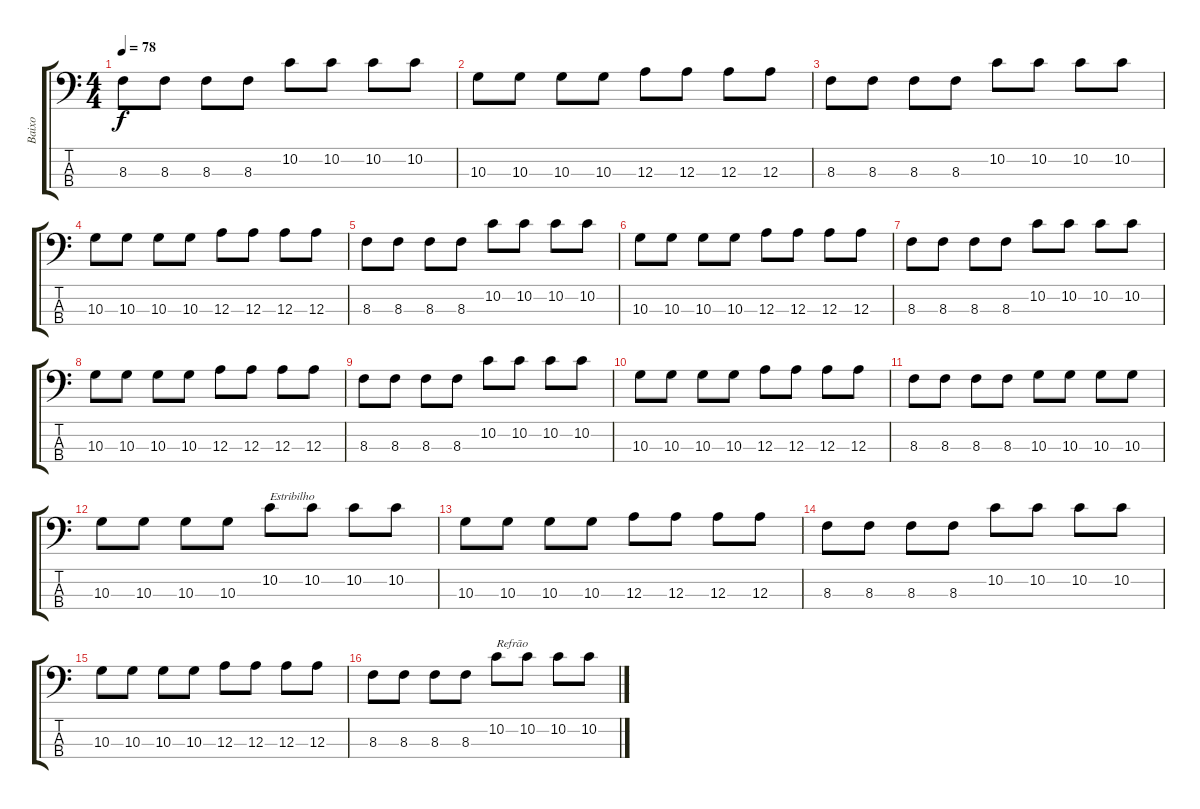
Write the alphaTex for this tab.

\track ("Baixo" "Baixo") {instrument acousticbass}
\staff {score tabs}
\tuning (G2 D2 A1 E1) {hide}
\ts (4 4)
\tempo 78
\clef f4
\ks c
8.3.8{dy f} 8.3.8 8.3.8 8.3.8 10.2.8 10.2.8 10.2.8 10.2.8 |
10.3.8 10.3.8 10.3.8 10.3.8 12.3.8 12.3.8 12.3.8 12.3.8 |
8.3.8 8.3.8 8.3.8 8.3.8 10.2.8 10.2.8 10.2.8 10.2.8 |
10.3.8 10.3.8 10.3.8 10.3.8 12.3.8 12.3.8 12.3.8 12.3.8 |
8.3.8 8.3.8 8.3.8 8.3.8 10.2.8 10.2.8 10.2.8 10.2.8 |
10.3.8 10.3.8 10.3.8 10.3.8 12.3.8 12.3.8 12.3.8 12.3.8 |
8.3.8 8.3.8 8.3.8 8.3.8 10.2.8 10.2.8 10.2.8 10.2.8 |
10.3.8 10.3.8 10.3.8 10.3.8 12.3.8 12.3.8 12.3.8 12.3.8 |
8.3.8 8.3.8 8.3.8 8.3.8 10.2.8 10.2.8 10.2.8 10.2.8 |
10.3.8 10.3.8 10.3.8 10.3.8 12.3.8 12.3.8 12.3.8 12.3.8 |
8.3.8 8.3.8 8.3.8 8.3.8 10.3.8 10.3.8 10.3.8 10.3.8 |
10.3.8 10.3.8 10.3.8 10.3.8 10.2.8{txt "Estribilho"} 10.2.8 10.2.8 10.2.8 |
10.3.8 10.3.8 10.3.8 10.3.8 12.3.8 12.3.8 12.3.8 12.3.8 |
8.3.8 8.3.8 8.3.8 8.3.8 10.2.8 10.2.8 10.2.8 10.2.8 |
10.3.8 10.3.8 10.3.8 10.3.8 12.3.8 12.3.8 12.3.8 12.3.8 |
8.3.8 8.3.8 8.3.8 8.3.8 10.2.8{txt "Refrão"} 10.2.8 10.2.8 10.2.8
